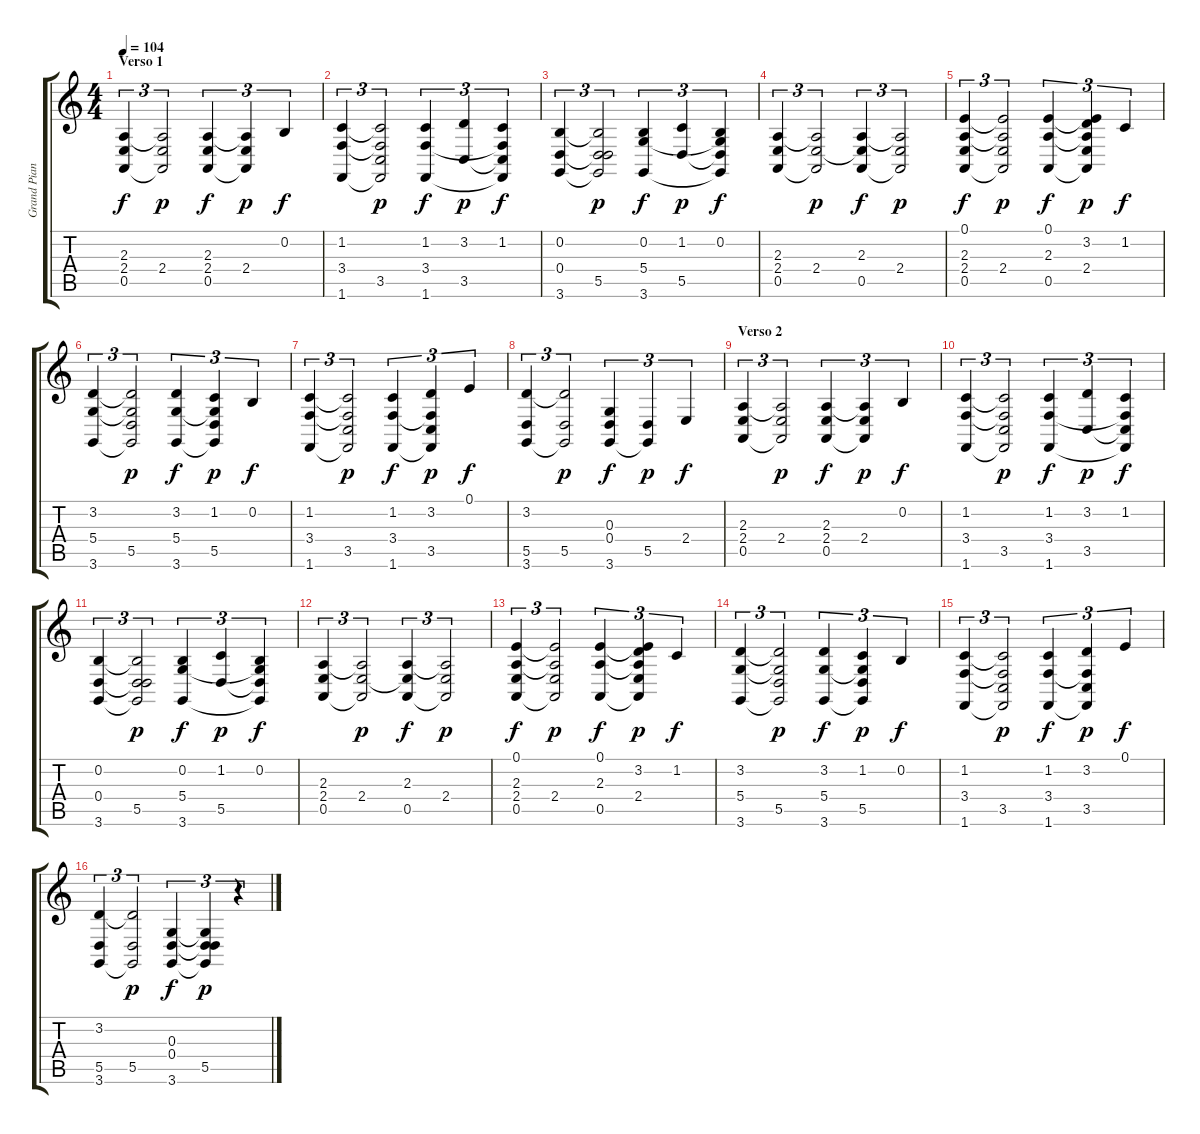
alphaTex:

\track ("Grand Piano" "Grand Pian") {instrument acousticgrandpiano}
\staff {score tabs}
\tuning (E4 B3 G3 D3 A2 E2) {hide}
\ts (4 4)
\section ("" "Verso 1")
\tempo 104
\clef g2
\ks c
(2.3 2.4 0.5).4{tu (3 2) dy f} (2.3{t} 2.4 0.5{t}).2{tu (3 2) dy p} (2.3 2.4 0.5).4{tu (3 2) dy f} (2.3{t} 2.4 0.5{t}).4{tu (3 2) dy p} 0.2.4{tu (3 2) dy f} |
(1.2 3.4 1.6).4{tu (3 2)} (1.2{t} 3.4{t} 3.5 1.6{t}).2{tu (3 2) dy p} (1.2 3.4 1.6).4{tu (3 2) dy f} (3.2 3.5).4{tu (3 2) dy p} (1.2 3.4{t} 3.5{t} 1.6{t}).4{tu (3 2) dy f} |
(0.2 0.4 3.6).4{tu (3 2)} (0.2{t} 0.4{t} 5.5 3.6{t}).2{tu (3 2) dy p} (0.2 5.4 3.6).4{tu (3 2) dy f} (1.2 5.5).4{tu (3 2) dy p} (0.2 5.4{t} 5.5{t} 3.6{t}).4{tu (3 2) dy f} |
(2.3 2.4 0.5).4{tu (3 2)} (2.3{t} 2.4 0.5{t}).2{tu (3 2) dy p} (2.3 2.4{t} 0.5).4{tu (3 2) dy f} (2.3{t} 2.4 0.5{t}).2{tu (3 2) dy p} |
(0.1 2.3 2.4 0.5).4{tu (3 2) dy f} (0.1{t} 2.3{t} 2.4 0.5{t}).2{tu (3 2) dy p} (0.1 2.3 0.5).4{tu (3 2) dy f} (0.1{t} 3.2 2.3{t} 2.4 0.5{t}).4{tu (3 2) dy p} 1.2.4{tu (3 2) dy f} |
(3.2 5.4 3.6).4{tu (3 2)} (3.2{t} 5.4{t} 5.5 3.6{t}).2{tu (3 2) dy p} (3.2 5.4 3.6).4{tu (3 2) dy f} (1.2 5.4{t} 5.5 3.6{t}).4{tu (3 2) dy p} 0.2.4{tu (3 2) dy f} |
(1.2 3.4 1.6).4{tu (3 2)} (1.2{t} 3.4{t} 3.5 1.6{t}).2{tu (3 2) dy p} (1.2 3.4 1.6).4{tu (3 2) dy f} (3.2 3.4{t} 3.5 1.6{t}).4{tu (3 2) dy p} 0.1.4{tu (3 2) dy f} |
(3.2 5.5 3.6).4{tu (3 2)} (3.2{t} 5.5 3.6{t}).2{tu (3 2) dy p} (0.3 0.4 3.6).4{tu (3 2) dy f} (5.5 3.6{t}).4{tu (3 2) dy p} 2.4.4{tu (3 2) dy f} |
\section ("" "Verso 2")
(2.3 2.4 0.5).4{tu (3 2)} (2.3{t} 2.4 0.5{t}).2{tu (3 2) dy p} (2.3 2.4 0.5).4{tu (3 2) dy f} (2.3{t} 2.4 0.5{t}).4{tu (3 2) dy p} 0.2.4{tu (3 2) dy f} |
(1.2 3.4 1.6).4{tu (3 2)} (1.2{t} 3.4{t} 3.5 1.6{t}).2{tu (3 2) dy p} (1.2 3.4 1.6).4{tu (3 2) dy f} (3.2 3.5).4{tu (3 2) dy p} (1.2 3.4{t} 3.5{t} 1.6{t}).4{tu (3 2) dy f} |
(0.2 0.4 3.6).4{tu (3 2)} (0.2{t} 0.4{t} 5.5 3.6{t}).2{tu (3 2) dy p} (0.2 5.4 3.6).4{tu (3 2) dy f} (1.2 5.5).4{tu (3 2) dy p} (0.2 5.4{t} 5.5{t} 3.6{t}).4{tu (3 2) dy f} |
(2.3 2.4 0.5).4{tu (3 2)} (2.3{t} 2.4 0.5{t}).2{tu (3 2) dy p} (2.3 2.4{t} 0.5).4{tu (3 2) dy f} (2.3{t} 2.4 0.5{t}).2{tu (3 2) dy p} |
(0.1 2.3 2.4 0.5).4{tu (3 2) dy f} (0.1{t} 2.3{t} 2.4 0.5{t}).2{tu (3 2) dy p} (0.1 2.3 0.5).4{tu (3 2) dy f} (0.1{t} 3.2 2.3{t} 2.4 0.5{t}).4{tu (3 2) dy p} 1.2.4{tu (3 2) dy f} |
(3.2 5.4 3.6).4{tu (3 2)} (3.2{t} 5.4{t} 5.5 3.6{t}).2{tu (3 2) dy p} (3.2 5.4 3.6).4{tu (3 2) dy f} (1.2 5.4{t} 5.5 3.6{t}).4{tu (3 2) dy p} 0.2.4{tu (3 2) dy f} |
(1.2 3.4 1.6).4{tu (3 2)} (1.2{t} 3.4{t} 3.5 1.6{t}).2{tu (3 2) dy p} (1.2 3.4 1.6).4{tu (3 2) dy f} (3.2 3.4{t} 3.5 1.6{t}).4{tu (3 2) dy p} 0.1.4{tu (3 2) dy f} |
(3.2 5.5 3.6).4{tu (3 2)} (3.2{t} 5.5 3.6{t}).2{tu (3 2) dy p} (0.3 0.4 3.6).4{tu (3 2) dy f} (0.3{t} 0.4{t} 5.5 3.6{t}).4{tu (3 2) dy p} r.4{tu (3 2)}
